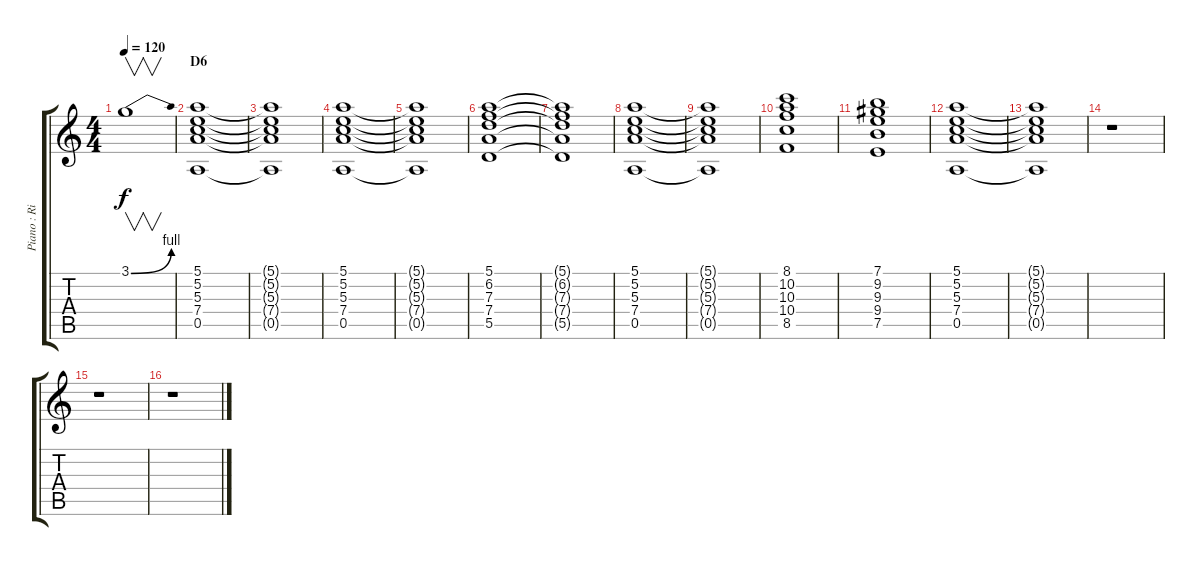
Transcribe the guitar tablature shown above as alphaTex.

\track ("Piano : Right Hand" "Piano : Ri") {instrument rockorgan}
\staff {score tabs}
\tuning (E5 B4 G4 D4 A3 E3) {hide}
\ts (4 4)
\tempo 120
\clef g2
\ks c
3.1{be (bend 0 0 60 4)}.1{v dy f} |
\section ("" "D6")
(5.1 5.2 5.3 7.4 0.5).1 |
(5.1{t} 5.2{t} 5.3{t} 7.4{t} 0.5{t}).1 |
(5.1 5.2 5.3 7.4 0.5).1 |
(5.1{t} 5.2{t} 5.3{t} 7.4{t} 0.5{t}).1 |
(5.1 6.2 7.3 7.4 5.5).1 |
(5.1{t} 6.2{t} 7.3{t} 7.4{t} 5.5{t}).1 |
(5.1 5.2 5.3 7.4 0.5).1 |
(5.1{t} 5.2{t} 5.3{t} 7.4{t} 0.5{t}).1 |
(8.1 10.2 10.3 10.4 8.5).1 |
(7.1 9.2 9.3 9.4 7.5).1 |
(5.1 5.2 5.3 7.4 0.5).1 |
(5.1{t} 5.2{t} 5.3{t} 7.4{t} 0.5{t}).1 |
r.1 |
r.1 |
r.1
